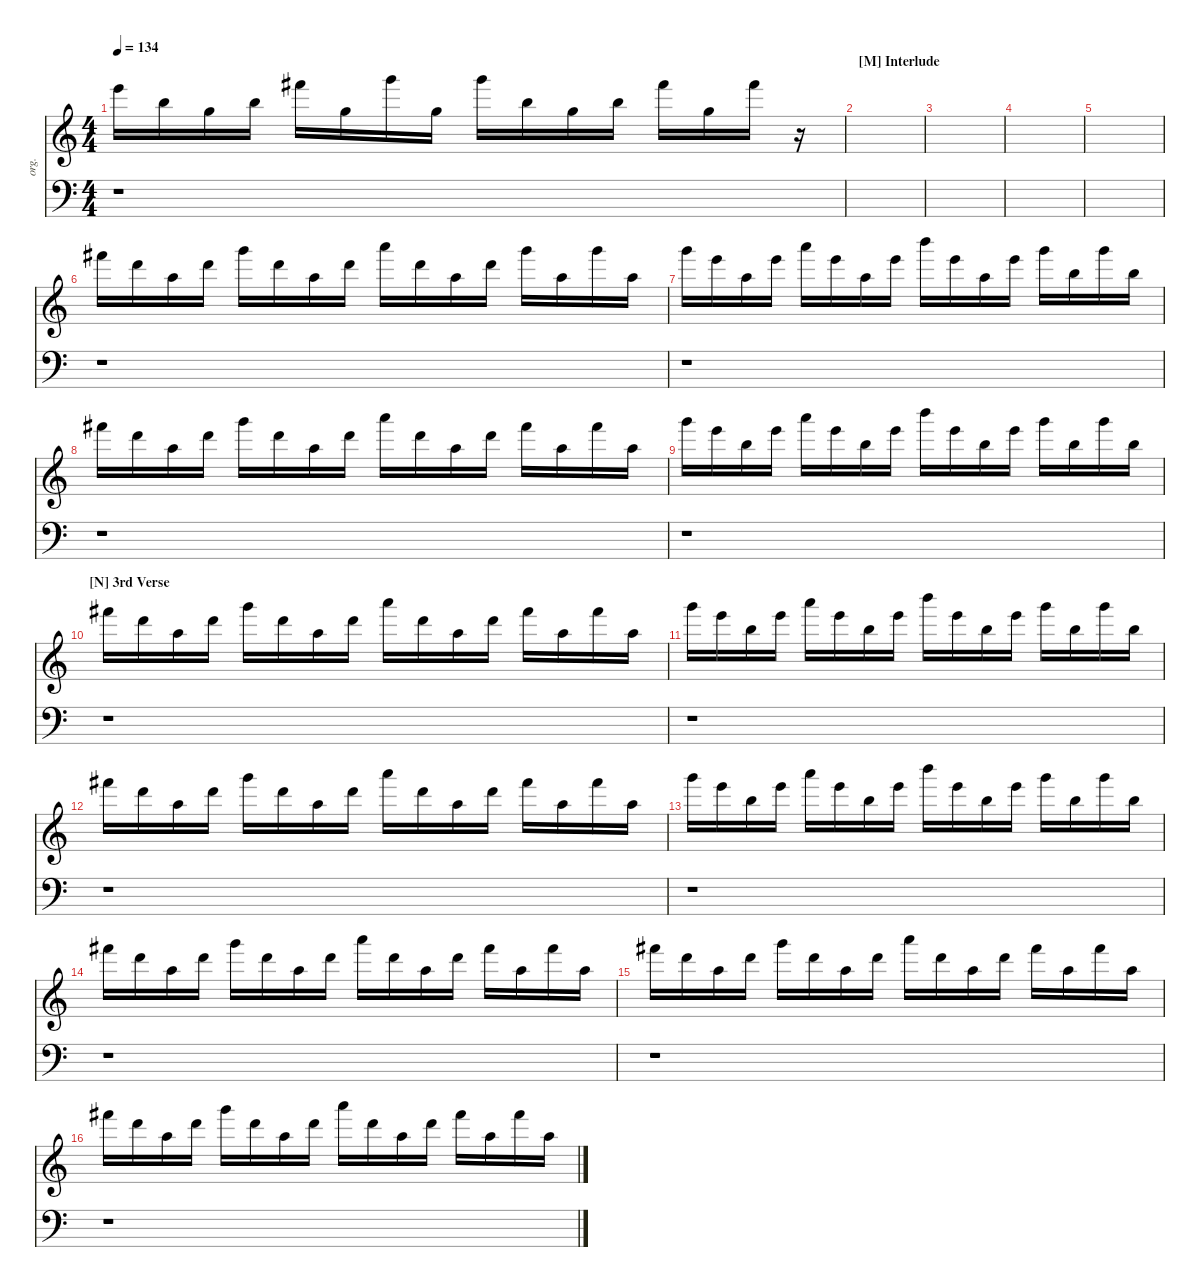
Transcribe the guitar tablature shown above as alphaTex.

\defaultSystemsLayout 4
\hideDynamics
\bracketExtendMode nobrackets
\track ("Organ" "org.") {solo instrument churchorgan}
\staff {score}
\tuning (E4 B3 G3 D3 A2 E2)
\ts (4 4)
\tempo 134
\clef g2
\ks c
24.1.16{dy mf} 19.1.16 15.1.16 19.1.16 26.1{acc #}.16 15.1.16 27.1.16 15.1.16 27.1.16 19.1.16 15.1.16 19.1.16 26.1{acc #}.16 15.1.16 26.1{acc #}.16 r.16 |
\section ("M" "Interlude")
|
|
|
|
26.1{acc #}.16 22.1.16 17.1.16 22.1.16 27.1.16 22.1.16 17.1.16 22.1.16 29.1.16 22.1.16 17.1.16 22.1.16 27.1.16 17.1.16 27.1.16 17.1.16 |
27.1.16 24.1.16 17.1.16 24.1.16 29.1.16 24.1.16 17.1.16 24.1.16 31.1.16 24.1.16 17.1.16 24.1.16 27.1.16 19.1.16 27.1.16 19.1.16 |
26.1{acc #}.16 22.1.16 17.1.16 22.1.16 27.1.16 22.1.16 17.1.16 22.1.16 29.1.16 22.1.16 17.1.16 22.1.16 26.1{acc #}.16 17.1.16 26.1{acc #}.16 17.1.16 |
27.1.16 24.1.16 19.1.16 24.1.16 29.1.16 24.1.16 19.1.16 24.1.16 31.1.16 24.1.16 19.1.16 24.1.16 27.1.16 19.1.16 27.1.16 19.1.16 |
\section ("N" "3rd Verse")
26.1{acc #}.16 22.1.16 17.1.16 22.1.16 27.1.16 22.1.16 17.1.16 22.1.16 29.1.16 22.1.16 17.1.16 22.1.16 26.1{acc #}.16 17.1.16 26.1{acc #}.16 17.1.16 |
27.1.16 24.1.16 19.1.16 24.1.16 29.1.16 24.1.16 19.1.16 24.1.16 31.1.16 24.1.16 19.1.16 24.1.16 27.1.16 19.1.16 27.1.16 19.1.16 |
26.1{acc #}.16 22.1.16 17.1.16 22.1.16 27.1.16 22.1.16 17.1.16 22.1.16 29.1.16 22.1.16 17.1.16 22.1.16 26.1{acc #}.16 17.1.16 26.1{acc #}.16 17.1.16 |
27.1.16 24.1.16 19.1.16 24.1.16 29.1.16 24.1.16 19.1.16 24.1.16 31.1.16 24.1.16 19.1.16 24.1.16 27.1.16 19.1.16 27.1.16 19.1.16 |
26.1{acc #}.16 22.1.16 17.1.16 22.1.16 27.1.16 22.1.16 17.1.16 22.1.16 29.1.16 22.1.16 17.1.16 22.1.16 26.1{acc #}.16 17.1.16 26.1{acc #}.16 17.1.16 |
26.1{acc #}.16 22.1.16 17.1.16 22.1.16 27.1.16 22.1.16 17.1.16 22.1.16 29.1.16 22.1.16 17.1.16 22.1.16 26.1{acc #}.16 17.1.16 26.1{acc #}.16 17.1.16 |
26.1{acc #}.16 22.1.16 17.1.16 22.1.16 27.1.16 22.1.16 17.1.16 22.1.16 29.1.16 22.1.16 17.1.16 22.1.16 26.1{acc #}.16 17.1.16 26.1{acc #}.16 17.1.16
\staff {score}
\tuning (G2 D2 A1 E1 B0)
\clef f4
\ottava regular
\simile none
\ks c
r.1{dy mf} |
|
|
|
|
r.1 |
r.1 |
r.1 |
r.1 |
r.1 |
r.1 |
r.1 |
r.1 |
r.1 |
r.1 |
r.1
